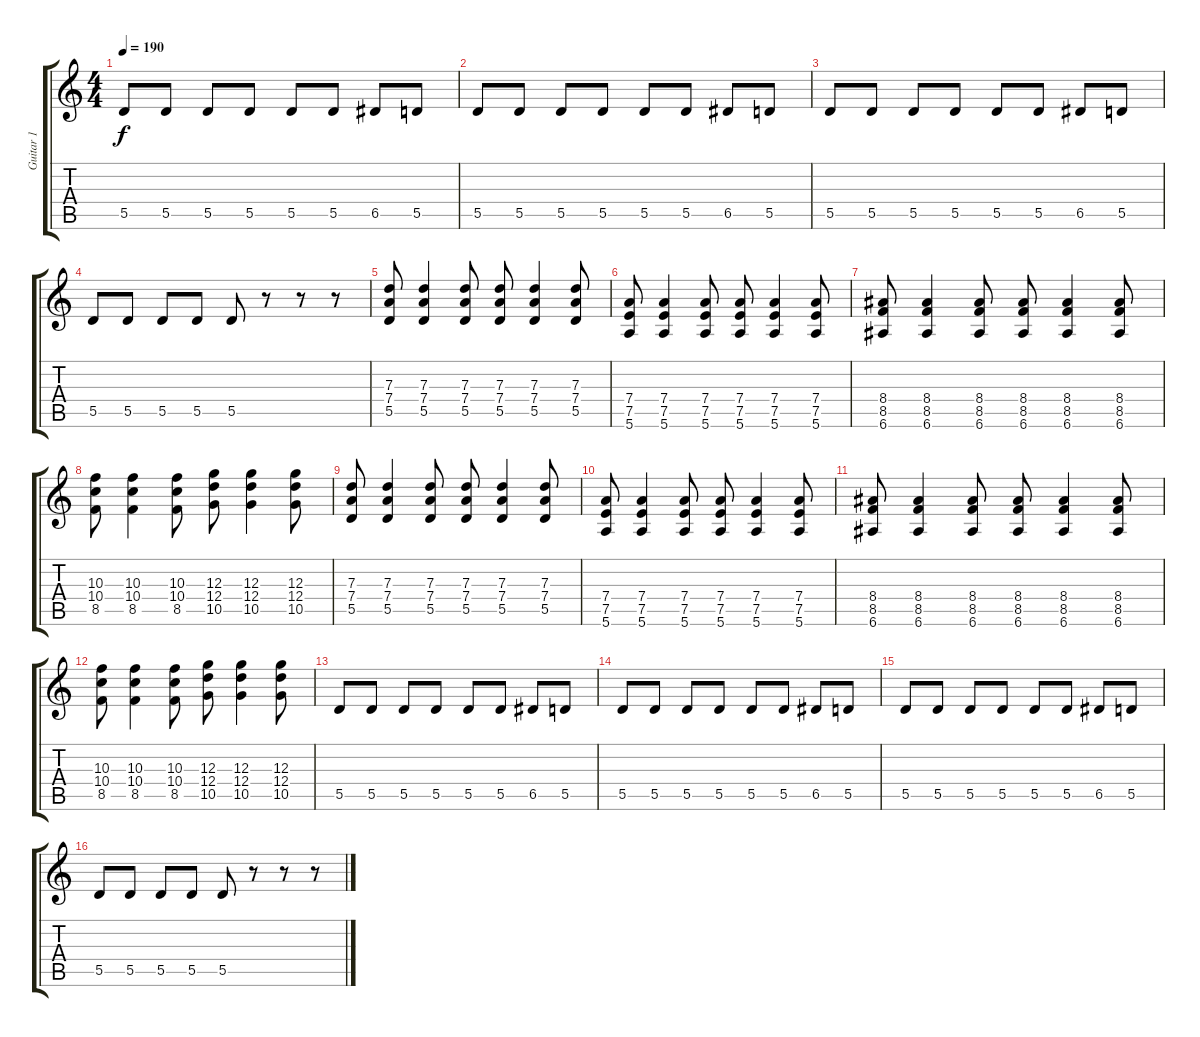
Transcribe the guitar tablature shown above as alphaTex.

\track ("Guitar 1" "Guitar 1") {instrument overdrivenguitar}
\staff {score tabs}
\tuning (E4 B3 G3 D3 A2 E2) {hide}
\ts (4 4)
\tempo 190
\clef g2
\ks c
5.5.8{dy f} 5.5.8 5.5.8 5.5.8 5.5.8 5.5.8 6.5.8 5.5.8 |
5.5.8 5.5.8 5.5.8 5.5.8 5.5.8 5.5.8 6.5.8 5.5.8 |
5.5.8 5.5.8 5.5.8 5.5.8 5.5.8 5.5.8 6.5.8 5.5.8 |
5.5.8 5.5.8 5.5.8 5.5.8 5.5.8 r.8 r.8 r.8 |
(7.3 7.4 5.5).8 (7.3 7.4 5.5).4 (7.3 7.4 5.5).8 (7.3 7.4 5.5).8 (7.3 7.4 5.5).4 (7.3 7.4 5.5).8 |
(7.4 7.5 5.6).8 (7.4 7.5 5.6).4 (7.4 7.5 5.6).8 (7.4 7.5 5.6).8 (7.4 7.5 5.6).4 (7.4 7.5 5.6).8 |
(8.4 8.5 6.6).8 (8.4 8.5 6.6).4 (8.4 8.5 6.6).8 (8.4 8.5 6.6).8 (8.4 8.5 6.6).4 (8.4 8.5 6.6).8 |
(10.3 10.4 8.5).8 (10.3 10.4 8.5).4 (10.3 10.4 8.5).8 (12.3 12.4 10.5).8 (12.3 12.4 10.5).4 (12.3 12.4 10.5).8 |
(7.3 7.4 5.5).8 (7.3 7.4 5.5).4 (7.3 7.4 5.5).8 (7.3 7.4 5.5).8 (7.3 7.4 5.5).4 (7.3 7.4 5.5).8 |
(7.4 7.5 5.6).8 (7.4 7.5 5.6).4 (7.4 7.5 5.6).8 (7.4 7.5 5.6).8 (7.4 7.5 5.6).4 (7.4 7.5 5.6).8 |
(8.4 8.5 6.6).8 (8.4 8.5 6.6).4 (8.4 8.5 6.6).8 (8.4 8.5 6.6).8 (8.4 8.5 6.6).4 (8.4 8.5 6.6).8 |
(10.3 10.4 8.5).8 (10.3 10.4 8.5).4 (10.3 10.4 8.5).8 (12.3 12.4 10.5).8 (12.3 12.4 10.5).4 (12.3 12.4 10.5).8 |
5.5.8 5.5.8 5.5.8 5.5.8 5.5.8 5.5.8 6.5.8 5.5.8 |
5.5.8 5.5.8 5.5.8 5.5.8 5.5.8 5.5.8 6.5.8 5.5.8 |
5.5.8 5.5.8 5.5.8 5.5.8 5.5.8 5.5.8 6.5.8 5.5.8 |
5.5.8 5.5.8 5.5.8 5.5.8 5.5.8 r.8 r.8 r.8
